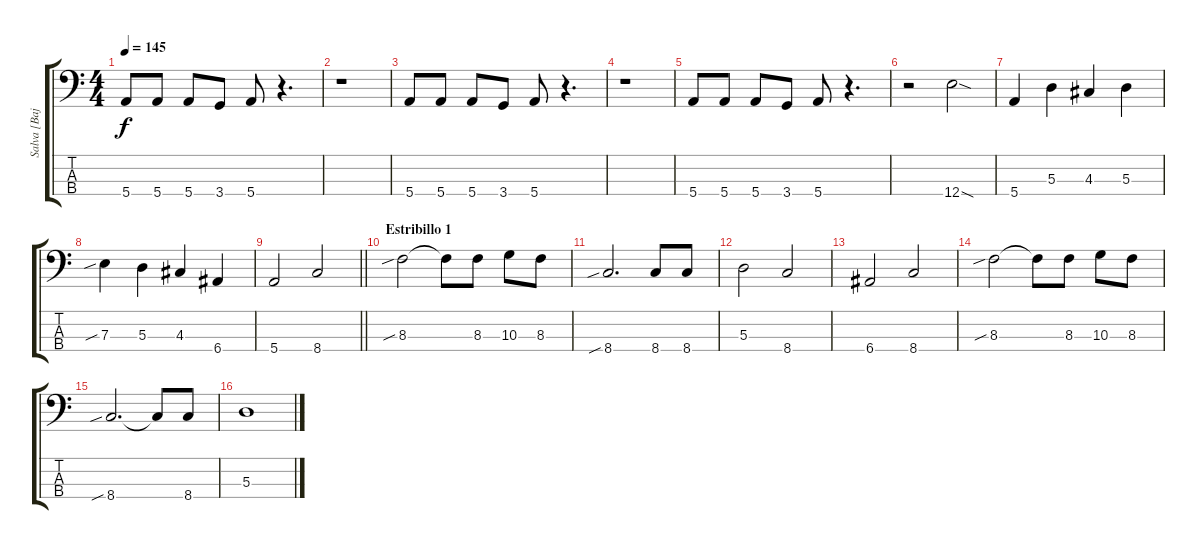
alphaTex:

\track ("Salva [Bajo]" "Salva [Baj") {instrument electricbassfinger}
\staff {score tabs}
\tuning (G2 D2 A1 E1) {hide}
\ts (4 4)
\tempo 145
\clef f4
\ks c
5.4.8{dy f} 5.4.8 5.4.8 3.4.8 5.4.8 r.4{d} |
r.1 |
5.4.8 5.4.8 5.4.8 3.4.8 5.4.8 r.4{d} |
r.1 |
5.4.8 5.4.8 5.4.8 3.4.8 5.4.8 r.4{d} |
r.2 12.4{sod}.2 |
5.4.4 5.3.4 4.3.4 5.3.4 |
7.3{sib}.4 5.3.4 4.3.4 6.4.4 |
\barLineRight lightlight
5.4.2 8.4.2 |
\section ("" "Estribillo 1")
8.3{sib}.2 8.3{t}.8 8.3.8 10.3.8 8.3.8 |
8.4{sib}.2{d} 8.4.8 8.4.8 |
5.3.2 8.4.2 |
6.4.2 8.4.2 |
8.3{sib}.2 8.3{t}.8 8.3.8 10.3.8 8.3.8 |
8.4{sib}.2{d} 8.4{t}.8 8.4.8 |
5.3.1
